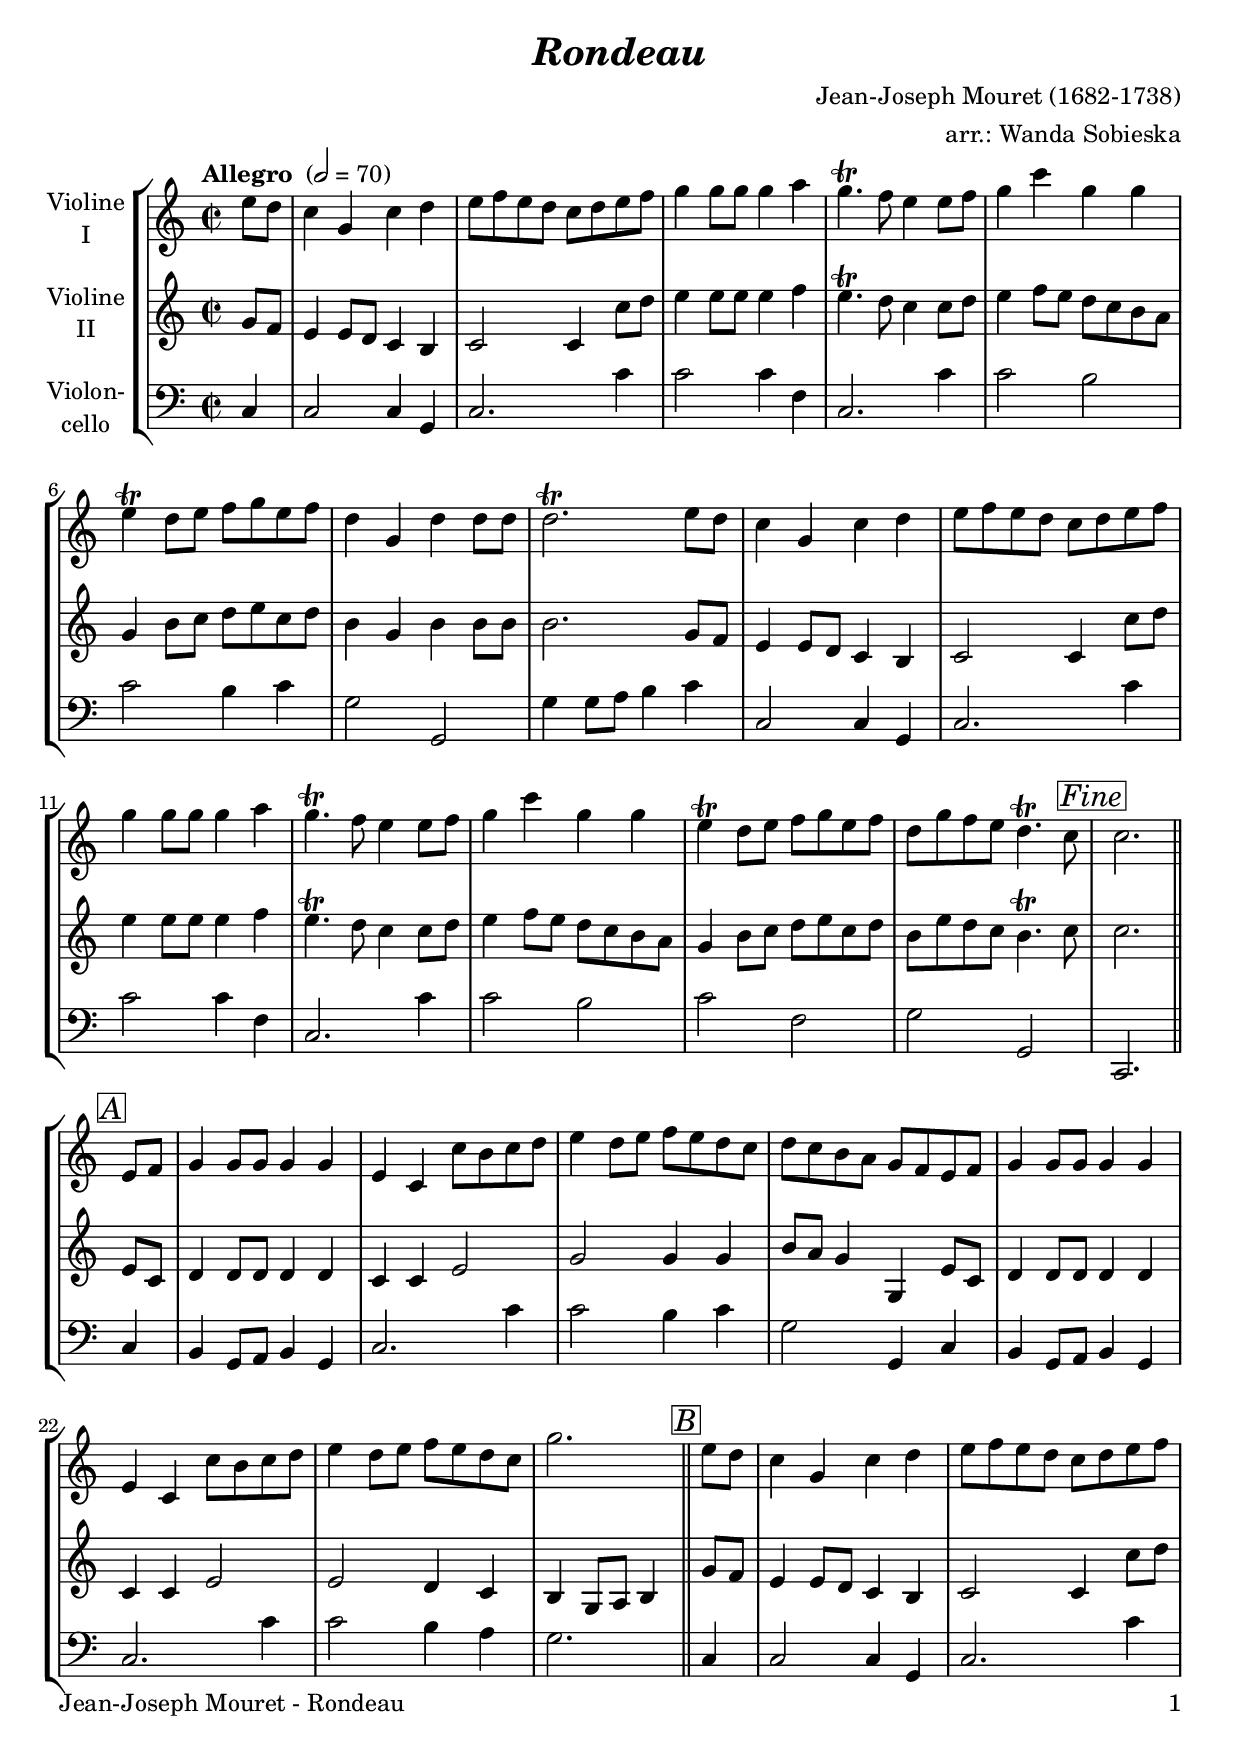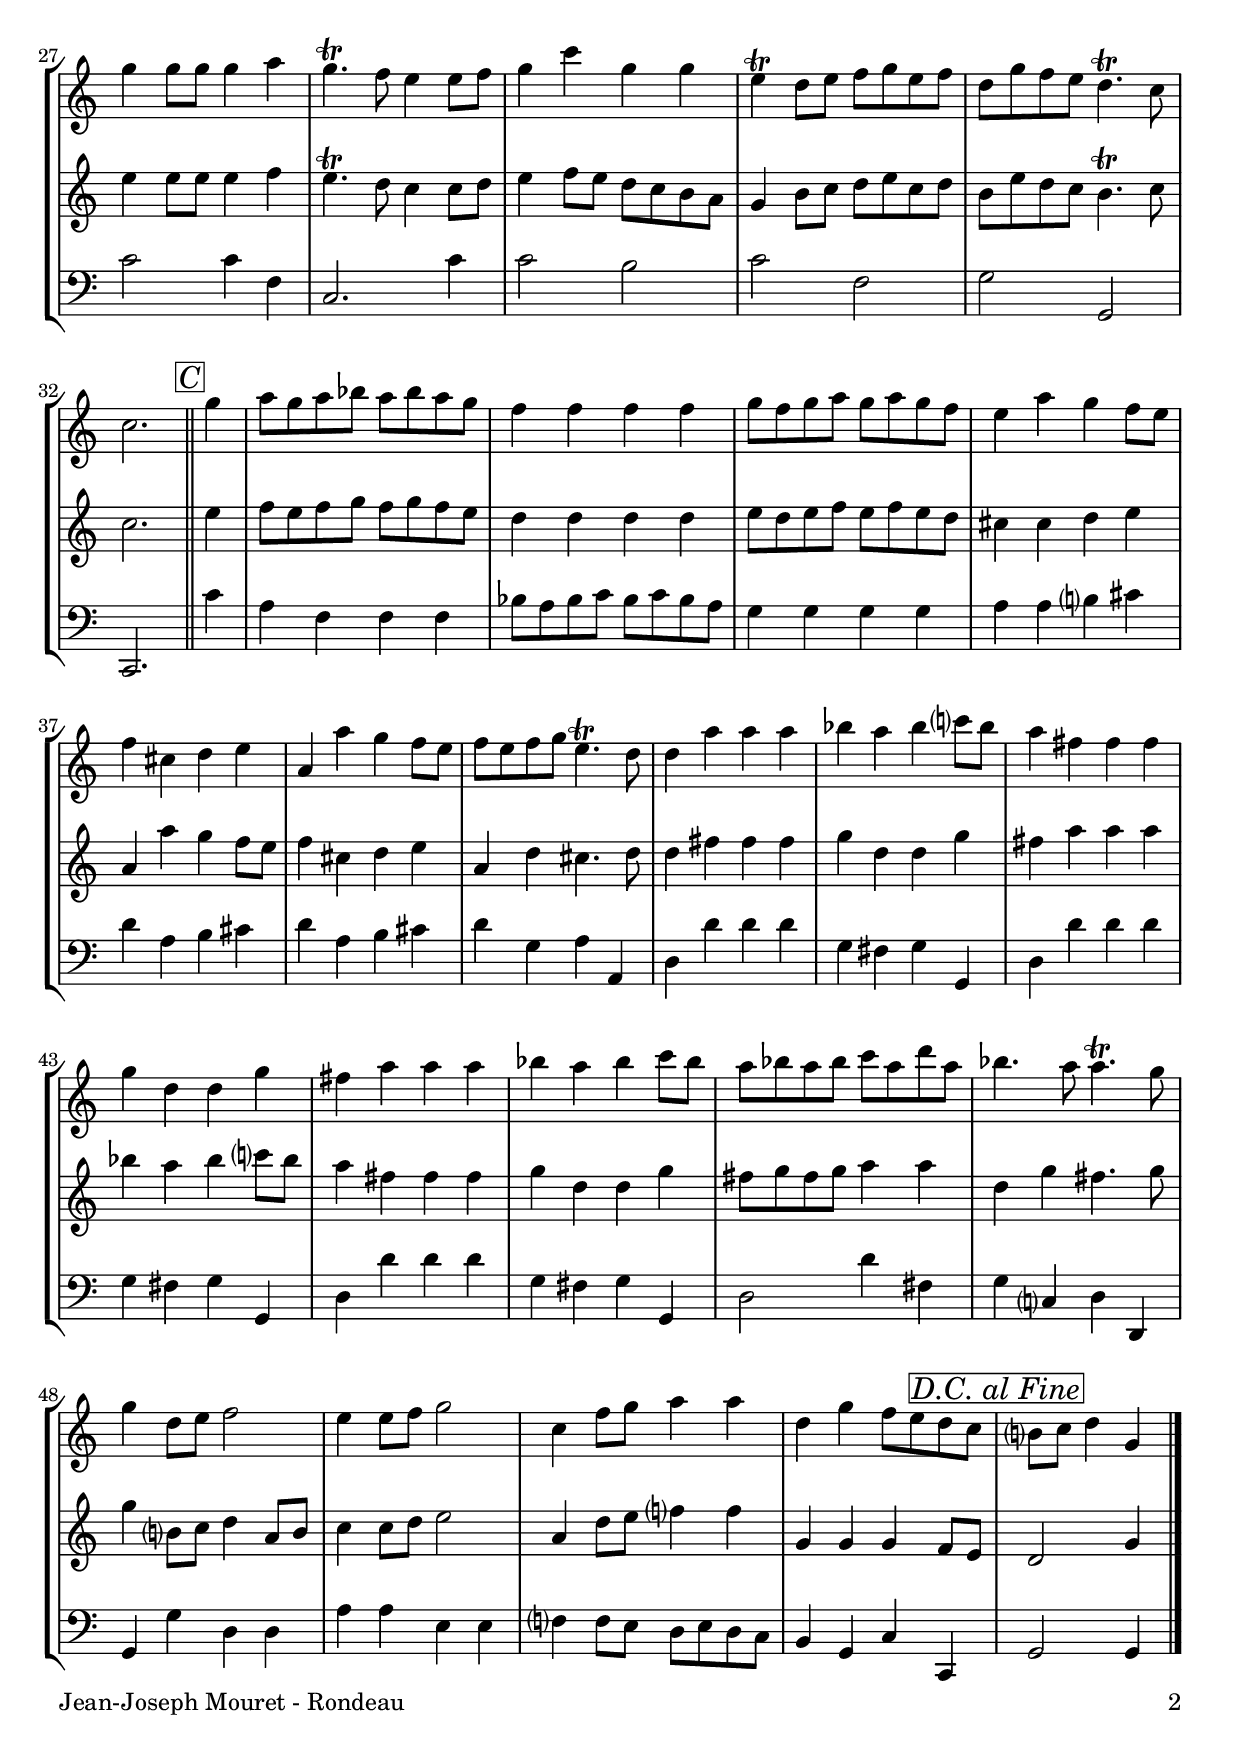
\version "2.20.2"
\include "deutsch.ly"

#(set-global-staff-size 21)

\header {
  title     = \markup \bold \italic "Rondeau"
  composer  = "Jean-Joseph Mouret (1682-1738)"
  arranger  = "arr.: Wanda Sobieska"
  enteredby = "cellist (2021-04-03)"
%  piece     = ""
}

voiceconsts = {
  \key d \major
  \time 2/2
  \clef "treble"
%  \numericTimeSignature
  \compressEmptyMeasures
  % Set default beaming for all staves
%  \set Timing.beamExceptions = #'()
%  \set Timing.baseMoment     = #(ly:make-moment 1 4)
%  \set Timing.beatStructure  = #'(1 1 1)
  \tempo "Allegro " 2=70
}

micl = "clarinet"
mifl = "flute"
miob = "oboe"
mifh = "french horn"
misx = "tenor sax"
mist = "string ensemble 1"
mivl = "violin"
miba = "cello"

boxa = { \bar "||" \mark \markup \box \italic "A" }
boxb = { \bar "||" \mark \markup \box \italic "B" }
boxc = { \bar "||" \mark \markup \box \italic "C" }
boxd = { \bar "||" \mark \markup \box \italic "D" }

dcaf = \mark \markup \box \italic "D.C. al Fine"
fine = \mark \markup \box \italic "Fine"
gcod = \mark \markup \musicglyph "scripts.coda"
gseg = \mark \markup \musicglyph "scripts.segno"
mori = { \breathe \mark \markup \box \italic "molto rit." }
rit  = \mark \markup \box \italic "rit."
simi = \markup \italic "simile"
toco = \mark \markup { \lower #1 "al Coda " { \musicglyph #"scripts.coda"} }

va = \relative c'' {
  \voiceconsts

  \partial 4 fis8 e
  d4 a d e
  fis8 g fis e d e fis g
  a4 a8 a a4 h
  a4.\trill g8 fis4 fis8 g
  a4 d a a

  fis\trill e8 fis g a fis g
  e4 a, e' e8 e
  e2.\trill fis8 e
  d4 a d e
  fis8 g fis e d e fis g

  a4 a8 a a4 h
  a4.\trill g8 fis4 fis8 g
  a4 d a a
  fis\trill e8 fis g a fis g
  e a g fis e4.\trill d8 \fine
  d2. \boxa fis,8 g

  a4 a8 a a4 a
  fis d d'8 cis d e
  fis4 e8 fis g fis e d
  e d cis h a g fis g
  a4 a8 a a4 a
  fis d d'8 cis d e

  fis4 e8 fis g fis e d
  a'2. \boxb fis8 e
  d4 a d e
  fis8 g fis e d e fis g
  a4 a8 a a4 h
  a4.\trill g8 fis4 fis8 g

  a4 d a a
  fis\trill e8 fis g a fis g
  e a g fis e4.\trill d8
  d2. \boxc a'4
  h8 a h c h c h a
  g4 g g g

  a8 g a h a h a g
  fis4 h a g8 fis
  g4 dis e fis
  h, h' a g8 fis
  g fis g a fis4.\trill e8
  e4 h' h h

  c h c d?8 c
  h4 gis gis gis
  a e e a
  gis h h h
  c h c d8 c
  h c h c d h e h

  c4. h8 h4.\trill a8
  a4 e8 fis g2
  fis4 fis8 g a2
  d,4 g8 a h4 h
  e, a g8 fis e d \dcaf
  cis? d e4 a, \bar "|."
}

vb = \relative c'' {
  \voiceconsts

  \partial 4 a8 g
  fis4 fis8 e d4 cis
  d2 d4 d'8 e
  fis4 fis8 fis fis4 g
  fis4.\trill e8 d4 d8e
  fis4 g8 fis e d cis h
  a4 cis8 d e fis d e

  cis4 a cis cis8 cis
  cis2. a8 g
  fis4 fis8 e d4 cis
  d2 d4 d'8 e
  fis4 fis8 fis fis4 g
  fis4.\trill e8 d4 d8 e
  fis4 g8 fis e d cis h

  a4 cis8 d e fis d e
  cis fis e d cis4.\trill d8 \fine
  d2. \boxa fis,8 d
  e4 e8 e e4 e
  d d fis2
  a a4 a
  cis8 h a4 a, fis'8 d

  e4 e8 e e4 e
  d d fis2
  fis e4 d
  cis a8 h cis4 \boxb a'8 g
  fis4 fis8 e d4 cis
  d2 d4 d'8 e
  fis4 fis8 fis fis4 g

  fis4.\trill e8 d4 d8 e
  fis4 g8 fis e d cis h
  a4 cis8 d e fis d e
  cis fis e d cis4.\trill d8
  d2. \boxc fis4
  g8 fis g a g a g fis

  e4 e e e
  fis8 e fis g fis g fis e
  dis4 dis e fis
  h, h' a g8 fis
  g4 dis e fis
  h, e dis4. e8
  e4 gis gis gis

  a e e a
  gis h h h
  c h c d?8 c
  h4 gis gis gis
  a e e a
  gis8 a gis a h4 h

  e, a gis4. a8
  a4 cis,?8 d e4 h8 cis
  d4 d8 e fis2
  h,4 e8 fis g?4 g
  a, a a g8 fis \dcaf
  e2 a4 \bar "|."
}

vc = \relative c {
  \voiceconsts
  \clef "bass"
  
  \partial 4 d4
  d2 d4 a
  d2. d'4
  d2 d4 g,
  d2. d'4
  d2 cis
  d cis4 d
  a2 a,
  a'4 a8 h cis4 d

  d,2 d4 a
  d2. d'4
  d2 d4 g,
  d2. d'4
  d2 cis
  d g,
  a a, \fine
  d,2. \boxa d'4

  cis a8 h cis4 a
  d2. d'4
  d2 cis4 d
  a2 a,4 d
  cis a8 h cis4 a
  d2. d'4
  d2 cis4 h
  a2. \boxb d,4

  d2 d4 a
  d2. d'4
  d2 d4 g,
  d2. d'4
  d2 cis
  d g,
  a a,
  d,2. \boxc d''4
  h g g g

  c8 h c d c d c h
  a4 a a a
  h h cis? dis
  e h cis dis
  e h cis dis
  e a, h h,
  e e' e e

  a, gis a a,
  e' e' e e
  a, gis a a,
  e' e' e e
  a, gis a a,
  e'2 e'4 gis,

  a d,? e e,
  a a' e e
  h' h fis fis
  g? g8 fis e fis e d
  cis4 a d d, \dcaf
  a'2 a4 \bar "|."
}


music = \new StaffGroup <<
      \new Staff {
	\set Staff.midiInstrument = \mivl
	\set Staff.instrumentName = \markup \center-column { "Violine" "I" }
	\transpose d c { \va }
      }

      \new Staff {
	\set Staff.midiInstrument = \mivl
	\set Staff.instrumentName = \markup \center-column { "Violine" "II" }
	\transpose d c { \vb }
      }

      \new Staff {
	\set Staff.midiInstrument = \miba
	\set Staff.instrumentName = \markup \center-column { "Violon-" "cello" }
	\transpose d c { \vc }
      }
>>

\book {
   \paper {
    print-page-number = ##t
    print-first-page-number = ##t
    ragged-last-bottom = ##f
    oddHeaderMarkup = \markup \null
    evenHeaderMarkup = \markup \null
    oddFooterMarkup = \markup {
      \fill-line {
        \on-the-fly #print-page-number-check-first
        "Jean-Joseph Mouret - Rondeau" \fromproperty #'page:page-number-string
      }
    }
    evenFooterMarkup = \oddFooterMarkup
  } \score {
    \music
    \layout {}
  }

  \score {
    \unfoldRepeats \music

    \midi {
      \context {
        \Score
      }
    }
  }
}